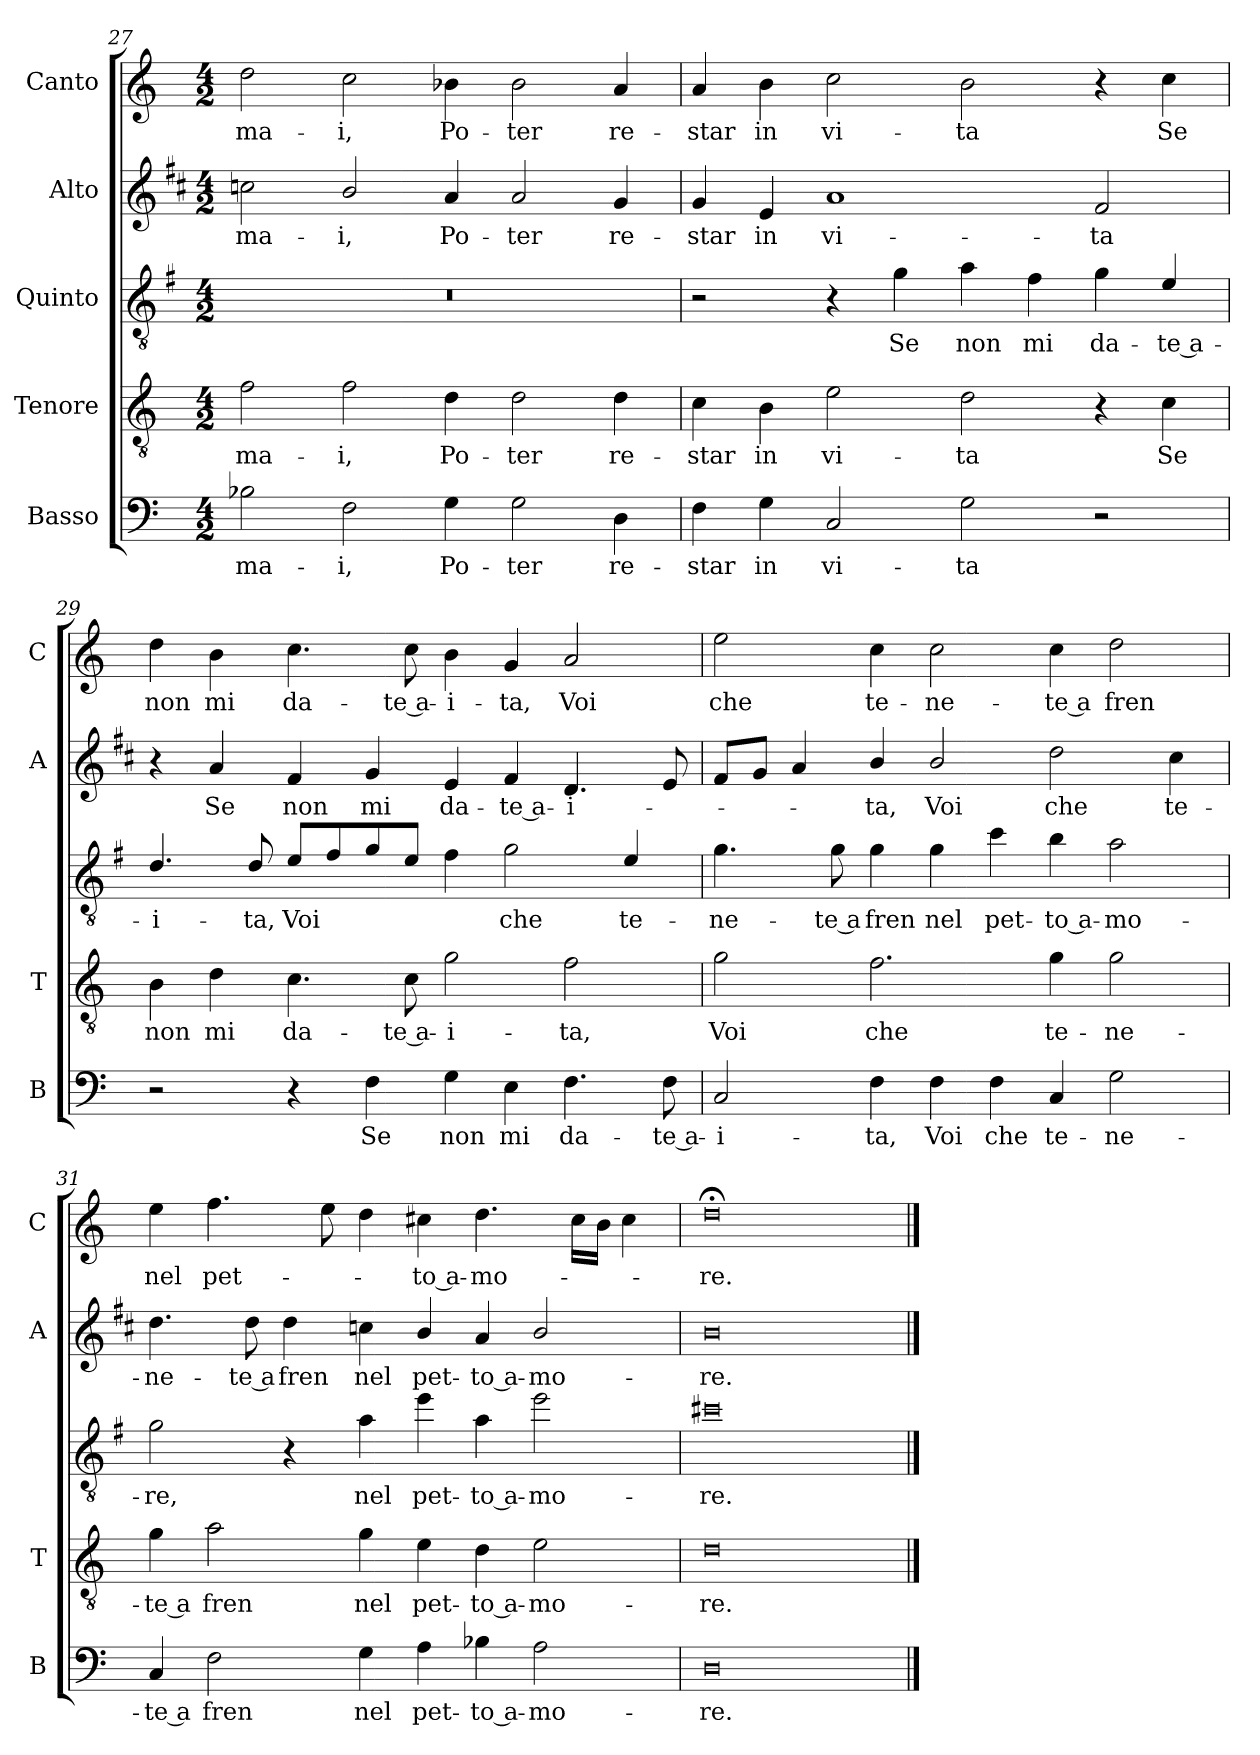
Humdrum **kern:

**kern	**text	**kern	**text	**kern	**text	**kern	**text	**kern	**text
*part5	*part5	*part4	*part4	*part3	*part3	*part2	*part2	*part1	*part1
*staff5	*staff5	*staff4	*staff4	*staff3	*staff3	*staff2	*staff2	*staff1	*staff1
*I"Basso	*	*I"Tenore	*	*I"Quinto	*	*I"Alto	*	*I"Canto	*
*I'B	*	*I'T	*	*	*	*I'A	*	*I'C	*
*clefF4	*	*clefGv2	*	*clefGv2	*	*clefG2	*	*clefG2	*
*	*	*	*	*ITrd4c7	*	*ITrd1c2	*	*	*
*k[]	*	*k[]	*	*k[]	*	*k[]	*	*k[]	*
*C:	*	*C:	*	*C:	*	*C:	*	*C:	*
*M4/2	*	*M4/2	*	*M4/2	*	*M4/2	*	*M4/2	*
=27	=27	=27	=27	=27	=27	=27	=27	=27	=27
!	!LO:LY:b	!	!LO:LY:b	!	!	!	!LO:LY:b	!	!LO:LY:b
2B-X\	-ma-	2f\	-ma-	0r	.	2b-X\	-ma-	2dd\	-ma-
!	!LO:LY:b	!	!LO:LY:b	!	!	!	!LO:LY:b	!	!LO:LY:b
2F\	-i,	2f\	-i,	.	.	2a/	-i,	2cc\	-i,
!	!LO:LY:b	!	!LO:LY:b	!	!	!	!LO:LY:b	!	!LO:LY:b
4G\	Po-	4d\	Po-	.	.	4g/	Po-	4b-X\	Po-
!	!LO:LY:b	!	!LO:LY:b	!	!	!	!LO:LY:b	!	!LO:LY:b
2G\	-ter	2d\	-ter	.	.	2g/	-ter	2b-\	-ter
!	!LO:LY:b	!	!LO:LY:b	!	!	!	!LO:LY:b	!	!LO:LY:b
4D\	re-	4d\	re-	.	.	4f/	re-	4a/	re-
=28	=28	=28	=28	=28	=28	=28	=28	=28	=28
!	!LO:LY:b	!	!LO:LY:b	!	!	!	!LO:LY:b	!	!LO:LY:b
4F\	-star	4c\	-star	2r	.	4f/	-star	4a/	-star
!	!LO:LY:b	!	!LO:LY:b	!	!	!	!LO:LY:b	!	!LO:LY:b
4G\	in	4B\	in	.	.	4d/	in	4b\	in
!	!LO:LY:b	!	!LO:LY:b	!	!	!	!LO:LY:b	!	!LO:LY:b
2C/	vi-	2e\	vi-	4r	.	1g	vi-	2cc\	vi-
!	!	!	!	!	!LO:LY:b	!	!	!	!
.	.	.	.	4c\	Se	.	.	.	.
!	!LO:LY:b	!	!LO:LY:b	!	!LO:LY:b	!	!	!	!LO:LY:b
2G\	-ta	2d\	-ta	4d\	non	.	.	2b\	-ta
!	!	!	!	!	!LO:LY:b	!	!	!	!
.	.	.	.	4B\	mi	.	.	.	.
!	!	!	!	!	!LO:LY:b	!	!LO:LY:b	!	!
2r	.	4r	.	4c\	da-	2e/	-ta	4r	.
!	!	!	!LO:LY:b	!	!LO:LY:b	!	!	!	!LO:LY:b
.	.	4c\	Se	4A/	-te a-	.	.	4cc\	Se
!!LO:LB:g=z
=29	=29	=29	=29	=29	=29	=29	=29	=29	=29
!	!	!	!LO:LY:b	!	!LO:LY:b	!	!	!	!LO:LY:b
2r	.	4B\	non	4.G/	-i-	4r	.	4dd\	non
!	!	!	!LO:LY:b	!	!	!	!LO:LY:b	!	!LO:LY:b
.	.	4d\	mi	.	.	4g/	Se	4b\	mi
!	!	!	!	!	!LO:LY:b	!	!	!	!
.	.	.	.	8G/	-ta,	.	.	.	.
!	!	!	!LO:LY:b	!	!LO:LY:b	!	!LO:LY:b	!	!LO:LY:b
4r	.	4.c\	da-	8A/L	Voi	4e/	non	4.cc\	da-
.	.	.	.	8B/	.	.	.	.	.
!	!LO:LY:b	!	!	!	!	!	!LO:LY:b	!	!
4F\	Se	.	.	8c/	.	4f/	mi	.	.
!	!	!	!LO:LY:b	!	!	!	!	!	!LO:LY:b
.	.	8c\	-te a-	8A/J	.	.	.	8cc\	-te a-
!	!LO:LY:b	!	!LO:LY:b	!	!	!	!LO:LY:b	!	!LO:LY:b
4G\	non	2g\	-i-	4B\	.	4d/	da-	4b\	-i-
!	!LO:LY:b	!	!	!	!LO:LY:b	!	!LO:LY:b	!	!LO:LY:b
4E\	mi	.	.	2c\	che	4e/	-te a-	4g/	-ta,
!	!LO:LY:b	!	!LO:LY:b	!	!	!	!LO:LY:b	!	!LO:LY:b
4.F\	da-	2f\	-ta,	.	.	4.c/	-i-	2a/	Voi
!	!	!	!	!	!LO:LY:b	!	!	!	!
.	.	.	.	4A/	te-	.	.	.	.
!	!LO:LY:b	!	!	!	!	!	!	!	!
8F\	-te a-	.	.	.	.	8d/	.	.	.
=30	=30	=30	=30	=30	=30	=30	=30	=30	=30
!	!LO:LY:b	!	!LO:LY:b	!	!LO:LY:b	!	!	!	!LO:LY:b
2C/	-i-	2g\	Voi	4.c\	-ne-	8e/L	.	2ee\	che
.	.	.	.	.	.	8f/J	.	.	.
.	.	.	.	.	.	4g/	.	.	.
!	!	!	!	!	!LO:LY:b	!	!	!	!
.	.	.	.	8c\	-te a	.	.	.	.
!	!LO:LY:b	!	!LO:LY:b	!	!LO:LY:b	!	!LO:LY:b	!	!LO:LY:b
4F\	-ta,	2.f\	che	4c\	fren	4a/	-ta,	4cc\	te-
!	!LO:LY:b	!	!	!	!LO:LY:b	!	!LO:LY:b	!	!LO:LY:b
4F\	Voi	.	.	4c\	nel	2a/	Voi	2cc\	-ne-
!	!LO:LY:b	!	!	!	!LO:LY:b	!	!	!	!
4F\	che	.	.	4f\	pet-	.	.	.	.
!	!LO:LY:b	!	!LO:LY:b	!	!LO:LY:b	!	!LO:LY:b	!	!LO:LY:b
4C/	te-	4g\	te-	4e\	-to a-	2cc\	che	4cc\	-te a
!	!LO:LY:b	!	!LO:LY:b	!	!LO:LY:b	!	!	!	!LO:LY:b
2G\	-ne-	2g\	-ne-	2d\	-mo-	.	.	2dd\	fren
!	!	!	!	!	!	!	!LO:LY:b	!	!
.	.	.	.	.	.	4b\	te-	.	.
=31	=31	=31	=31	=31	=31	=31	=31	=31	=31
!	!LO:LY:b	!	!LO:LY:b	!	!LO:LY:b	!	!LO:LY:b	!	!LO:LY:b
4C/	-te a	4g\	-te a	2c\	-re,	4.cc\	-ne-	4ee\	nel
!	!LO:LY:b	!	!LO:LY:b	!	!	!	!	!	!LO:LY:b
2F\	fren	2a\	fren	.	.	.	.	4.ff\	pet-
!	!	!	!	!	!	!	!LO:LY:b	!	!
.	.	.	.	.	.	8cc\	-te a	.	.
!	!	!	!	!	!	!	!LO:LY:b	!	!
.	.	.	.	4r	.	4cc\	fren	.	.
.	.	.	.	.	.	.	.	8ee\	.
!	!LO:LY:b	!	!LO:LY:b	!	!LO:LY:b	!	!LO:LY:b	!	!
4G\	nel	4g\	nel	4d\	nel	4b-X\	nel	4dd\	.
!	!LO:LY:b	!	!LO:LY:b	!	!LO:LY:b	!	!LO:LY:b	!	!LO:LY:b
4A\	pet-	4e\	pet-	4a\	pet-	4a/	pet-	4cc#X\	-to a-
!	!LO:LY:b	!	!LO:LY:b	!	!LO:LY:b	!	!LO:LY:b	!	!LO:LY:b
4B-X\	-to a-	4d\	-to a-	4d\	-to a-	4g/	-to a-	4.dd\	-mo-
!	!LO:LY:b	!	!LO:LY:b	!	!LO:LY:b	!	!LO:LY:b	!	!
2A\	-mo-	2e\	-mo-	2a\	-mo-	2a/	-mo-	.	.
.	.	.	.	.	.	.	.	16cc#\LL	.
.	.	.	.	.	.	.	.	16b\JJ	.
.	.	.	.	.	.	.	.	4cc#\	.
=32	=32	=32	=32	=32	=32	=32	=32	=32	=32
!	!LO:LY:b	!	!LO:LY:b	!	!LO:LY:b	!	!LO:LY:b	!	!LO:LY:b
0D	-re.	0d	-re.	0f#X	-re.	0a	-re.	0dd;<	-re.
==	==	==	==	==	==	==	==	==	==
*-	*-	*-	*-	*-	*-	*-	*-	*-	*-
